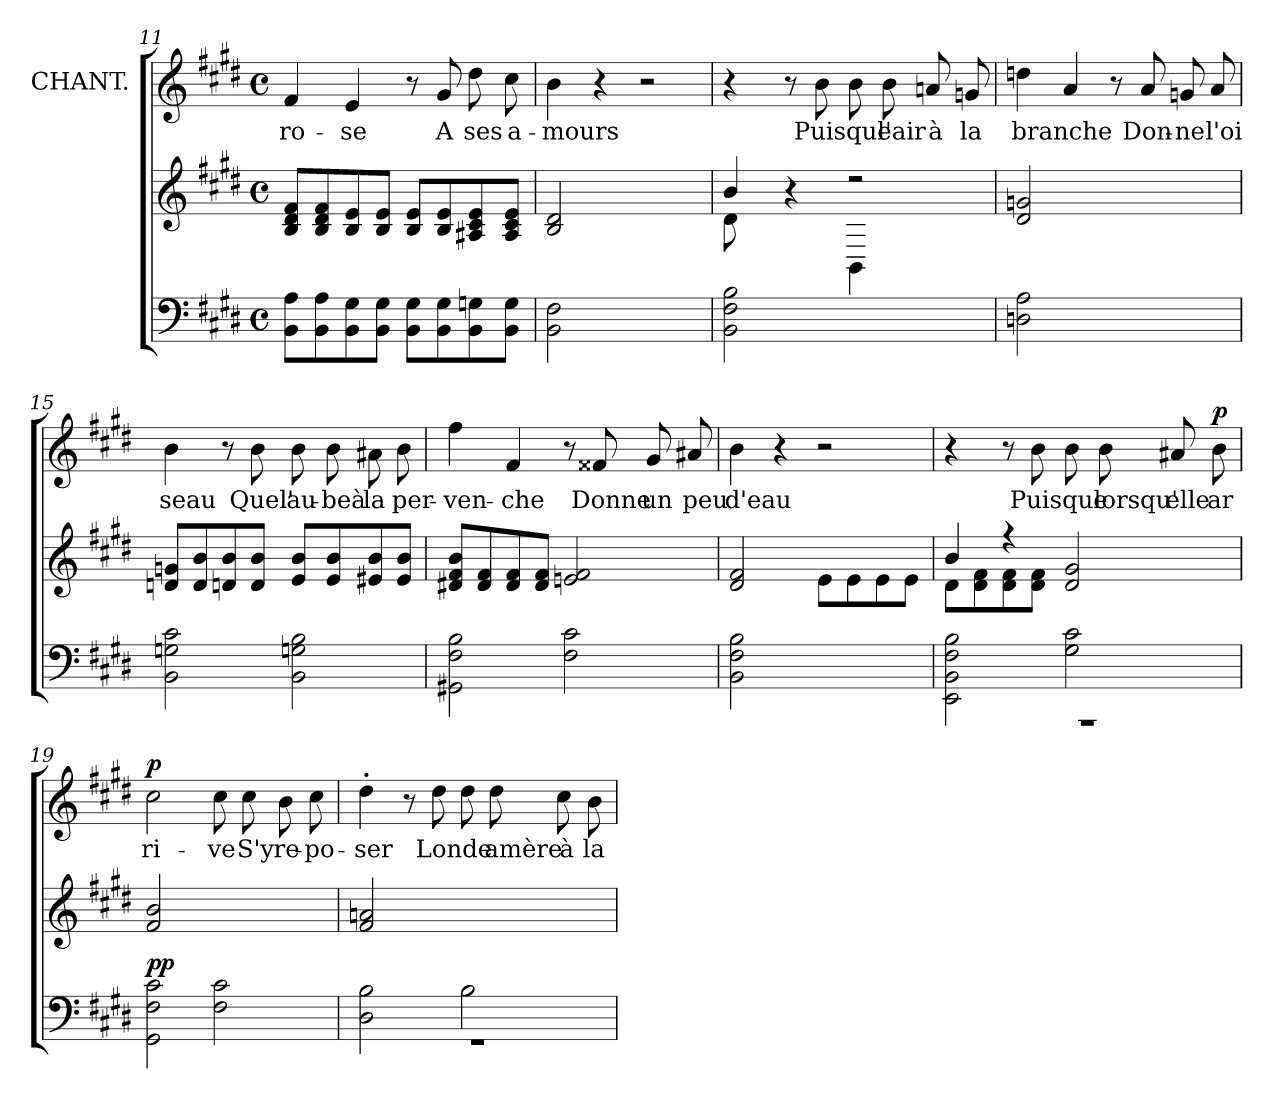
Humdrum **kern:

**kern	**dynam	**kern	**kern	**text	**dynam
*part3	*part3	*part2	*part1	*part1	*part1
*staff3	*staff3	*staff2	*staff1	*staff1	*staff1
*	*	*	*I"CHANT.	*	*
*clefF4	*	*clefG2	*clefG2	*	*
*k[f#c#g#d#]	*	*k[f#c#g#d#]	*k[f#c#g#d#]	*	*
*M4/4	*	*M4/4	*M4/4	*	*
*met(c)	*	*met(c)	*met(c)	*	*
=11	=11	=11	=11	=11	=11
8BBi\ 8Ai\L	.	8Bj/ 8d#j/ 8f#j/L	4f#j/	ro-	.
8BBi\ 8Ai\	.	8f#j/ 8d#j/ 8Bj/	.	.	.
8BBi\ 8G#i\	.	8ej/ 8Bj/	4ej/	se	.
8BBi\ 8G#i\J	.	8ej/ 8Bj/J	.	.	.
8BBi\ 8G#i\L	.	8ej/ 8Bj/L	8r	.	.
8BBi\ 8G#i\	.	8ej/ 8Bj/	8g#j/	A	.
8BBi\ 8Gni\	.	8ej/ 8c#j/ 8A#Xj/	8dd#j\	ses	.
8BBi\ 8Gi\J	.	8ej/ 8c#j/ 8A#j/J	8cc#j\	a-	.
=12	=12	=12	=12	=12	=12
2BBi\ 2F#i\	.	2d#j/ 2Bj/	4bj\	mours	.
.	.	.	4r	.	.
2ryy	.	2ryy	2r	.	.
=13	=13	=13	=13	=13	=13
*	*	*^	*	*	*
*	*	*	*^	*	*	*
2BBi\ 2F#i\ 2Bi\	.	4bj/	8d#Z\	4ryy	4r	.	.
.	.	.	2..ryy	.	.	.	.
.	.	4r	.	8ryy	8r	.	.
.	.	.	.	8ryy	8bj\	Puisque	.
2ryy	.	2r	.	4BBV\	8bj\	.	.
.	.	.	.	.	8bj\	l'air	.
.	.	.	.	4ryy	8anj/	à	.
.	.	.	.	.	8gnj/	la	.
*	*	*v	*v	*v	*	*	*
!!LO:LB:g=z
=14	=14	=14	=14	=14	=14
2Dni\ 2Ai\	.	2gnj/ 2d#j/	4ddnj\	branche	.
.	.	.	4aj/	.	.
2ryy	.	2ryy	8r	.	.
.	.	.	8aj/	Don-	.
.	.	.	8gnj/	ne	.
.	.	.	8aj/	l'oi	.
=15	=15	=15	=15	=15	=15
2BBi\ 2Gni\ 2c#i\	.	8gnj/ 8dnj/L	4bj\	seau	.
.	.	8bj/ 8dj/	.	.	.
.	.	8bj/ 8dnj/	8r	.	.
.	.	8bj/ 8dj/J	8bj\	Quel'	.
2BBi\ 2Gni\ 2Bi\	.	8bj/ 8ej/L	8bj\	au-	.
.	.	8bj/ 8ej/	8bj\	beà	.
.	.	8bj/ 8e#Xj/	8a#Xj\	la	.
.	.	8bj/ 8e#j/J	8bj\	per-	.
=16	=16	=16	=16	=16	=16
2GG#Xi\ 2F#i\ 2Bi\	.	8bj/ 8f#j/ 8d#Xj/L	4ff#j\	ven-	.
.	.	8f#j/ 8d#j/	.	.	.
.	.	8f#j/ 8d#j/	4f#j/	che	.
.	.	8f#j/ 8d#j/J	.	.	.
2F#i\ 2c#i\	.	2f#j/ 2enj/	8r	.	.
.	.	.	8f##Xj/	Donne	.
.	.	.	8g#j/	un	.
.	.	.	8a#Xj/	peu	.
=17	=17	=17	=17	=17	=17
*	*	*^	*	*	*
2BBi\ 2F#i\ 2Bi\	.	2f#j/ 2d#j/	4ryy	4bj\	d'eau	.
.	.	.	4ryy	4r	.	.
2ryy	.	2ryy	8eZ\L	2r	.	.
.	.	.	8eZ\	.	.	.
.	.	.	8eZ\	.	.	.
.	.	.	8eZ\J	.	.	.
!!LO:PB:g=z
=18	=18	=18	=18	=18	=18	=18
*^	*	*	*	*	*	*
2EEi\ 2BBi\ 2F#i\ 2Bi\	1r	.	4bj/	8d#Z\L	4r	.	.
.	.	.	.	8d#Z\ 8f#Z\	.	.	.
.	.	.	4r	8d#Z\ 8f#Z\	8r	.	.
.	.	.	.	8d#Z\ 8f#Z\J	8bj\	Puisque	.
2G#i\ 2c#i\	.	.	2g#j/ 2d#j/	2ryy	8bj\	.	.
.	.	.	.	.	8bj\	lorsqu'	.
.	.	.	.	.	8a#Xj/	elle	.
!	!	!	!	!	!	!	!LO:DY:a
.	.	.	.	.	8bj\	ar	p
*v	*v	*	*	*	*	*	*
*	*	*v	*v	*	*	*
=19	=19	=19	=19	=19	=19
!	!LO:DY:a	!	!	!	!LO:DY:a
2GG#i\ 2F#i\ 2c#i\	pp	2bj/ 2f#j/	2cc#j\	ri-	p
2F#i\ 2c#i\	.	2ryy	8cc#j\	ve	.
.	.	.	8cc#j\	S'y	.
.	.	.	8bj\	re-	.
.	.	.	8cc#j\	po-	.
=20	=20	=20	=20	=20	=20
*^	*	*	*	*	*
2D#i\ 2Bi\	1r	.	2anj/ 2f#j/	4dd#'>j\	ser	.
.	.	.	.	8r	.	.
.	.	.	.	8dd#j\	Londe	.
2Bi\	.	.	2ryy	8dd#j\	.	.
.	.	.	.	8dd#j\	amère	.
.	.	.	.	8cc#j\	à	.
.	.	.	.	8bj\	la	.
*v	*v	*	*	*	*	*
=	=	=	=	=	=
*-	*-	*-	*-	*-	*-
